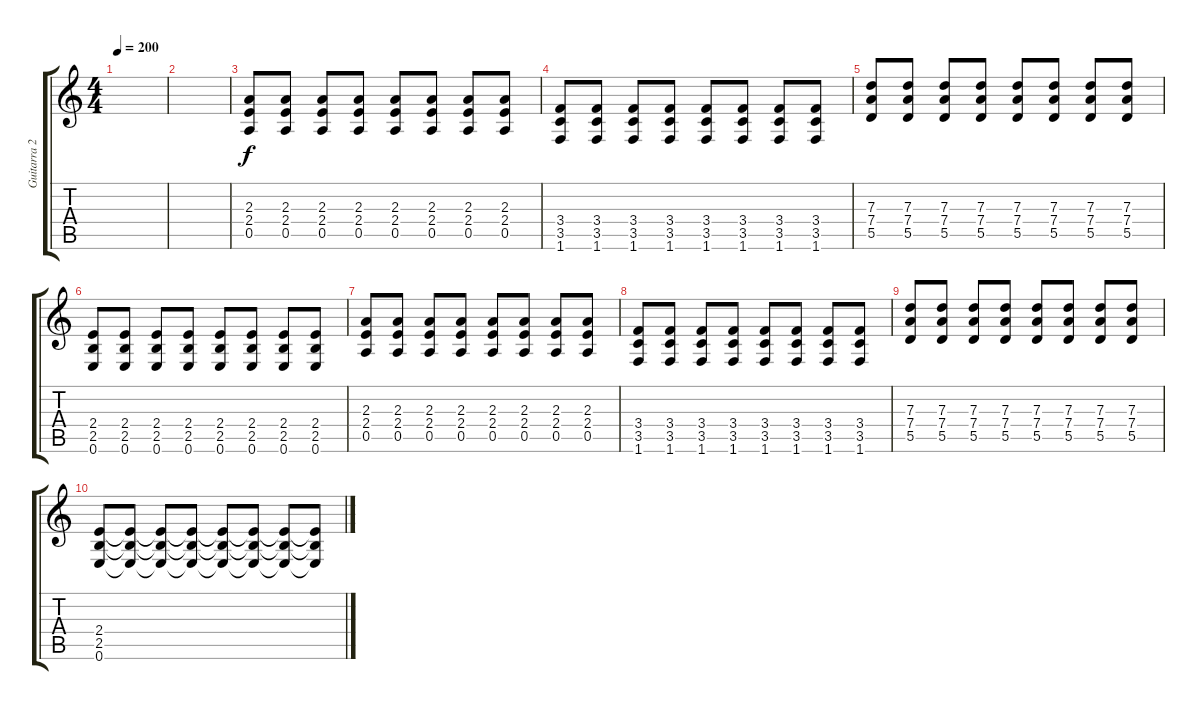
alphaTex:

\track ("Guitarra 2" "Guitarra 2") {instrument overdrivenguitar}
\staff {score tabs}
\tuning (E4 B3 G3 D3 A2 E2) {hide}
\ts (4 4)
\tempo 200
\clef g2
\ks c
|
|
(2.3 2.4 0.5).8 (2.3 2.4 0.5).8 (2.3 2.4 0.5).8 (2.3 2.4 0.5).8 (2.3 2.4 0.5).8 (2.3 2.4 0.5).8 (2.3 2.4 0.5).8 (2.3 2.4 0.5).8 |
(3.4 3.5 1.6).8 (3.4 3.5 1.6).8 (3.4 3.5 1.6).8 (3.4 3.5 1.6).8 (3.4 3.5 1.6).8 (3.4 3.5 1.6).8 (3.4 3.5 1.6).8 (3.4 3.5 1.6).8 |
(7.3 7.4 5.5).8 (7.3 7.4 5.5).8 (7.3 7.4 5.5).8 (7.3 7.4 5.5).8 (7.3 7.4 5.5).8 (7.3 7.4 5.5).8 (7.3 7.4 5.5).8 (7.3 7.4 5.5).8 |
(2.4 2.5 0.6).8 (2.4 2.5 0.6).8 (2.4 2.5 0.6).8 (2.4 2.5 0.6).8 (2.4 2.5 0.6).8 (2.4 2.5 0.6).8 (2.4 2.5 0.6).8 (2.4 2.5 0.6).8 |
(2.3 2.4 0.5).8 (2.3 2.4 0.5).8 (2.3 2.4 0.5).8 (2.3 2.4 0.5).8 (2.3 2.4 0.5).8 (2.3 2.4 0.5).8 (2.3 2.4 0.5).8 (2.3 2.4 0.5).8 |
(3.4 3.5 1.6).8 (3.4 3.5 1.6).8 (3.4 3.5 1.6).8 (3.4 3.5 1.6).8 (3.4 3.5 1.6).8 (3.4 3.5 1.6).8 (3.4 3.5 1.6).8 (3.4 3.5 1.6).8 |
(7.3 7.4 5.5).8 (7.3 7.4 5.5).8 (7.3 7.4 5.5).8 (7.3 7.4 5.5).8 (7.3 7.4 5.5).8 (7.3 7.4 5.5).8 (7.3 7.4 5.5).8 (7.3 7.4 5.5).8 |
(2.4 2.5 0.6).8 (2.4{t} 2.5{t} 0.6{t}).8 (2.4{t} 2.5{t} 0.6{t}).8 (2.4{t} 2.5{t} 0.6{t}).8 (2.4{t} 2.5{t} 0.6{t}).8 (2.4{t} 2.5{t} 0.6{t}).8 (2.4{t} 2.5{t} 0.6{t}).8 (2.4{t} 2.5{t} 0.6{t}).8
